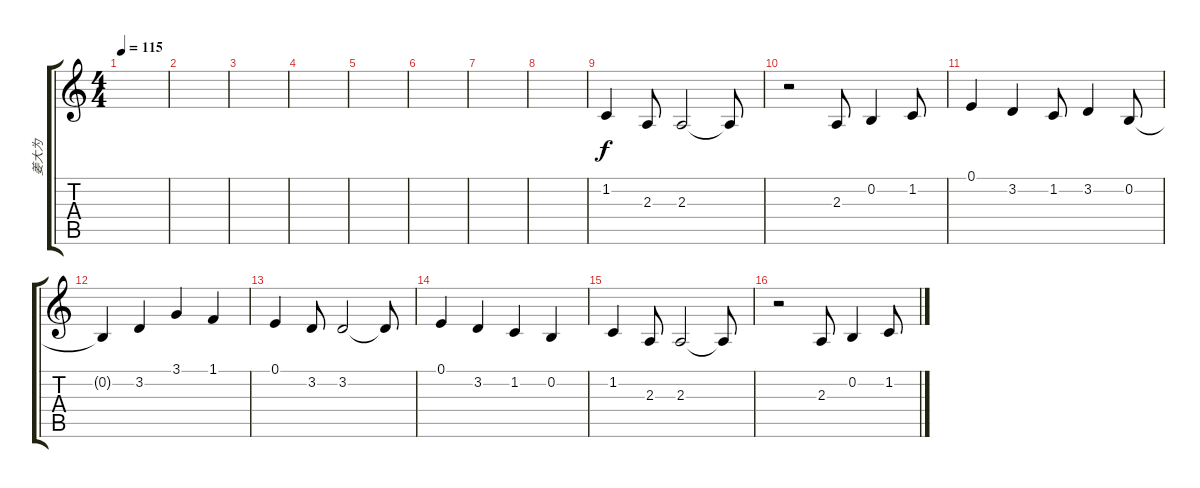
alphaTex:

\track ("姜大为" "姜大为") {instrument choiraahs}
\staff {score tabs}
\tuning (E4 B3 G3 D3 A2 E2) {hide}
\ts (4 4)
\tempo 115
\clef g2
\ks c
|
|
|
|
|
|
|
|
1.2.4 2.3.8 2.3.2 2.3{t}.8 |
r.2 2.3.8 0.2.4 1.2.8 |
0.1.4 3.2.4 1.2.8 3.2.4 0.2.8 |
0.2{t}.4 3.2.4 3.1.4 1.1.4 |
0.1.4 3.2.8 3.2.2 3.2{t}.8 |
0.1.4 3.2.4 1.2.4 0.2.4 |
1.2.4 2.3.8 2.3.2 2.3{t}.8 |
r.2 2.3.8 0.2.4 1.2.8
